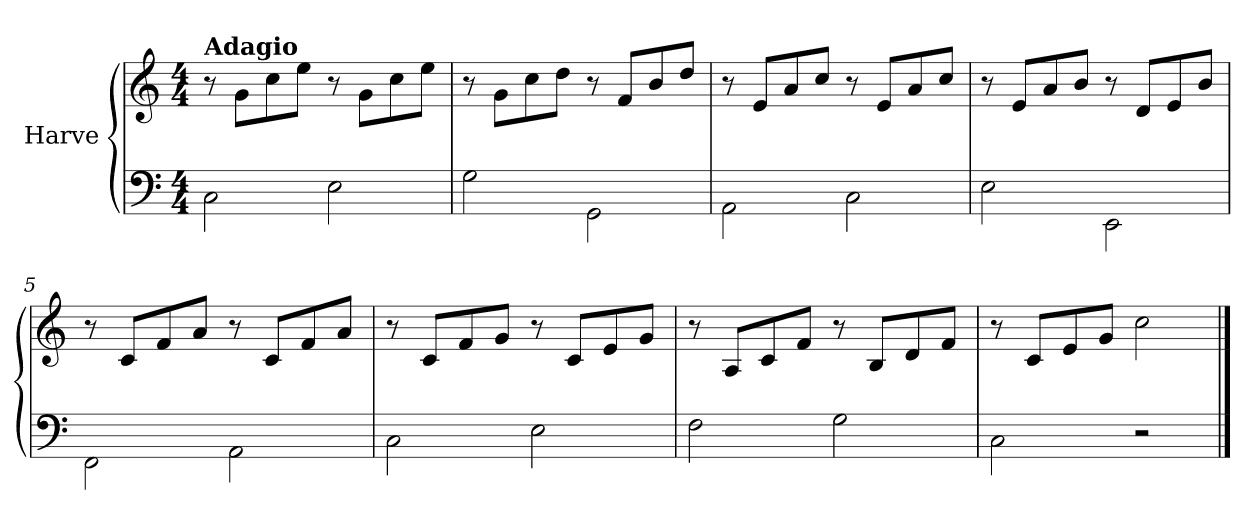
**kern	**kern
*part1	*part1
*staff2	*staff1
*I"Harve	*
*clefF4	*clefG2
*k[]	*k[]
*M4/4	*M4/4
=1	=1
!	!LO:TX:a:B:t=Adagio
2C\	8r
.	8g\L
.	8cc\
.	8ee\J
2E\	8r
.	8g\L
.	8cc\
.	8ee\J
=2	=2
2G\	8r
.	8g\L
.	8cc\
.	8dd\J
2GG\	8r
.	8f/L
.	8b/
.	8dd/J
=3	=3
2AA\	8r
.	8e/L
.	8a/
.	8cc/J
2C\	8r
.	8e/L
.	8a/
.	8cc/J
=4	=4
2E\	8r
.	8e/L
.	8a/
.	8b/J
2EE\	8r
.	8d/L
.	8e/
.	8b/J
!!LO:LB:g=z
=5	=5
2FF\	8r
.	8c/L
.	8f/
.	8a/J
2AA\	8r
.	8c/L
.	8f/
.	8a/J
=6	=6
2C\	8r
.	8c/L
.	8f/
.	8g/J
2E\	8r
.	8c/L
.	8e/
.	8g/J
=7	=7
2F\	8r
.	8A/L
.	8c/
.	8f/J
2G\	8r
.	8B/L
.	8d/
.	8f/J
=8	=8
2C\	8r
.	8c/L
.	8e/
.	8g/J
2r	2cc\
==	==
*-	*-
